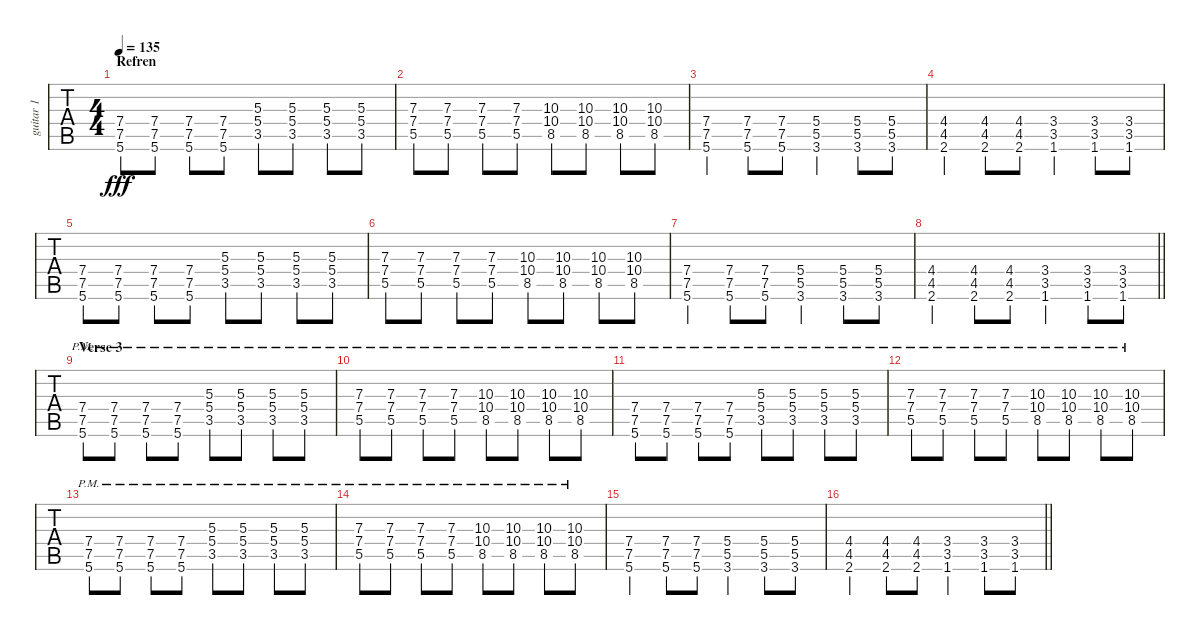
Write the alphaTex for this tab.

\track ("guitar 1" "guitar 1") {instrument distortionguitar}
\staff {tabs}
\tuning (E4 B3 G3 D3 A2 E2) {hide}
\ts (4 4)
\section ("" "Refren")
\tempo 135
\clef g2
\ks c
(7.4 7.5 5.6).8{dy fff volume 13 instrument distortionguitar} (7.4 7.5 5.6).8 (7.4 7.5 5.6).8 (7.4 7.5 5.6).8 (5.3 5.4 3.5).8 (5.3 5.4 3.5).8 (5.3 5.4 3.5).8 (5.3 5.4 3.5).8 |
(7.3 7.4 5.5).8 (7.3 7.4 5.5).8 (7.3 7.4 5.5).8 (7.3 7.4 5.5).8 (10.3 10.4 8.5).8 (10.3 10.4 8.5).8 (10.3 10.4 8.5).8 (10.3 10.4 8.5).8 |
(7.4 7.5 5.6).4 (7.4 7.5 5.6).8 (7.4 7.5 5.6).8 (5.4 5.5 3.6).4 (5.4 5.5 3.6).8 (5.4 5.5 3.6).8 |
(4.4 4.5 2.6).4 (4.4 4.5 2.6).8 (4.4 4.5 2.6).8 (3.4 3.5 1.6).4 (3.4 3.5 1.6).8 (3.4 3.5 1.6).8 |
(7.4 7.5 5.6).8 (7.4 7.5 5.6).8 (7.4 7.5 5.6).8 (7.4 7.5 5.6).8 (5.3 5.4 3.5).8 (5.3 5.4 3.5).8 (5.3 5.4 3.5).8 (5.3 5.4 3.5).8 |
(7.3 7.4 5.5).8 (7.3 7.4 5.5).8 (7.3 7.4 5.5).8 (7.3 7.4 5.5).8 (10.3 10.4 8.5).8 (10.3 10.4 8.5).8 (10.3 10.4 8.5).8 (10.3 10.4 8.5).8 |
(7.4 7.5 5.6).4 (7.4 7.5 5.6).8 (7.4 7.5 5.6).8 (5.4 5.5 3.6).4 (5.4 5.5 3.6).8 (5.4 5.5 3.6).8 |
\barLineRight lightlight
(4.4 4.5 2.6).4 (4.4 4.5 2.6).8 (4.4 4.5 2.6).8 (3.4 3.5 1.6).4 (3.4 3.5 1.6).8 (3.4 3.5 1.6).8 |
\section ("" "Verse 3")
(7.4{pm} 7.5{pm} 5.6{pm}).8 (7.4{pm} 7.5{pm} 5.6{pm}).8 (7.4{pm} 7.5{pm} 5.6{pm}).8 (7.4{pm} 7.5{pm} 5.6{pm}).8 (5.3{pm} 5.4{pm} 3.5{pm}).8 (5.3{pm} 5.4{pm} 3.5{pm}).8 (5.3{pm} 5.4{pm} 3.5{pm}).8 (5.3{pm} 5.4{pm} 3.5{pm}).8 |
(7.3{pm} 7.4{pm} 5.5{pm}).8 (7.3{pm} 7.4{pm} 5.5{pm}).8 (7.3{pm} 7.4{pm} 5.5{pm}).8 (7.3{pm} 7.4{pm} 5.5{pm}).8 (10.3{pm} 10.4{pm} 8.5{pm}).8 (10.3{pm} 10.4{pm} 8.5{pm}).8 (10.3{pm} 10.4{pm} 8.5{pm}).8 (10.3{pm} 10.4{pm} 8.5{pm}).8 |
(7.4{pm} 7.5{pm} 5.6{pm}).8 (7.4{pm} 7.5{pm} 5.6{pm}).8 (7.4{pm} 7.5{pm} 5.6{pm}).8 (7.4{pm} 7.5{pm} 5.6{pm}).8 (5.3{pm} 5.4{pm} 3.5{pm}).8 (5.3{pm} 5.4{pm} 3.5{pm}).8 (5.3{pm} 5.4{pm} 3.5{pm}).8 (5.3{pm} 5.4{pm} 3.5{pm}).8 |
(7.3{pm} 7.4{pm} 5.5{pm}).8 (7.3{pm} 7.4{pm} 5.5{pm}).8 (7.3{pm} 7.4{pm} 5.5{pm}).8 (7.3{pm} 7.4{pm} 5.5{pm}).8 (10.3{pm} 10.4{pm} 8.5{pm}).8 (10.3{pm} 10.4{pm} 8.5{pm}).8 (10.3{pm} 10.4{pm} 8.5{pm}).8 (10.3{pm} 10.4{pm} 8.5{pm}).8 |
(7.4{pm} 7.5{pm} 5.6{pm}).8 (7.4{pm} 7.5{pm} 5.6{pm}).8 (7.4{pm} 7.5{pm} 5.6{pm}).8 (7.4{pm} 7.5{pm} 5.6{pm}).8 (5.3{pm} 5.4{pm} 3.5{pm}).8 (5.3{pm} 5.4{pm} 3.5{pm}).8 (5.3{pm} 5.4{pm} 3.5{pm}).8 (5.3{pm} 5.4{pm} 3.5{pm}).8 |
(7.3{pm} 7.4{pm} 5.5{pm}).8 (7.3{pm} 7.4{pm} 5.5{pm}).8 (7.3{pm} 7.4{pm} 5.5{pm}).8 (7.3{pm} 7.4{pm} 5.5{pm}).8 (10.3{pm} 10.4{pm} 8.5{pm}).8 (10.3{pm} 10.4{pm} 8.5{pm}).8 (10.3{pm} 10.4{pm} 8.5{pm}).8 (10.3{pm} 10.4{pm} 8.5{pm}).8 |
(7.4 7.5 5.6).4 (7.4 7.5 5.6).8 (7.4 7.5 5.6).8 (5.4 5.5 3.6).4 (5.4 5.5 3.6).8 (5.4 5.5 3.6).8 |
\barLineRight lightlight
(4.4 4.5 2.6).4 (4.4 4.5 2.6).8 (4.4 4.5 2.6).8 (3.4 3.5 1.6).4 (3.4 3.5 1.6).8 (3.4 3.5 1.6).8
